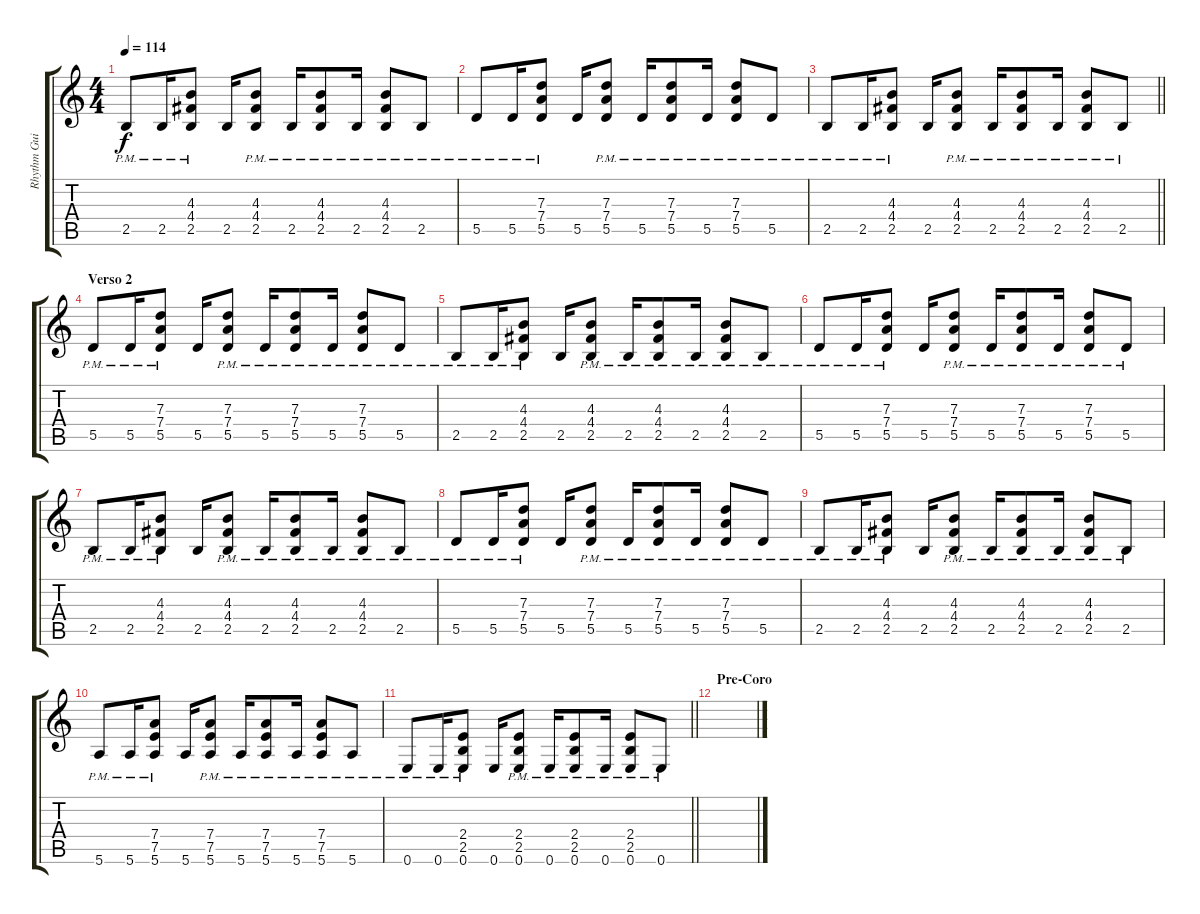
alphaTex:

\track ("Rhythm Guitar 1 (?)" "Rhythm Gui") {instrument electricguitarclean}
\staff {score tabs}
\tuning (E4 B3 G3 D3 A2 E2) {hide}
\ts (4 4)
\tempo 114
\clef g2
\ks c
2.5{pm}.8{dy f} 2.5{pm}.16 (4.3 4.4 2.5{pm}).8 2.5.16 (4.3 4.4 2.5{pm}).8 2.5{pm}.16 (4.3 4.4 2.5{pm}).8 2.5{pm}.16 (4.3{pm} 4.4{pm} 2.5{pm}).8 2.5{pm}.8 |
5.5{pm}.8 5.5{pm}.16 (7.3 7.4 5.5{pm}).8 5.5.16 (7.3 7.4 5.5{pm}).8 5.5{pm}.16 (7.3 7.4 5.5{pm}).8 5.5{pm}.16 (7.3{pm} 7.4{pm} 5.5{pm}).8 5.5{pm}.8 |
\barLineRight lightlight
2.5{pm}.8 2.5{pm}.16 (4.3 4.4 2.5{pm}).8 2.5.16 (4.3 4.4 2.5{pm}).8 2.5{pm}.16 (4.3 4.4 2.5{pm}).8 2.5{pm}.16 (4.3{pm} 4.4{pm} 2.5{pm}).8 2.5{pm}.8 |
\section ("" "Verso 2")
5.5{pm}.8 5.5{pm}.16 (7.3 7.4 5.5{pm}).8 5.5.16 (7.3 7.4 5.5{pm}).8 5.5{pm}.16 (7.3 7.4 5.5{pm}).8 5.5{pm}.16 (7.3{pm} 7.4{pm} 5.5{pm}).8 5.5{pm}.8 |
2.5{pm}.8 2.5{pm}.16 (4.3 4.4 2.5{pm}).8 2.5.16 (4.3 4.4 2.5{pm}).8 2.5{pm}.16 (4.3 4.4 2.5{pm}).8 2.5{pm}.16 (4.3{pm} 4.4{pm} 2.5{pm}).8 2.5{pm}.8 |
5.5{pm}.8 5.5{pm}.16 (7.3 7.4 5.5{pm}).8 5.5.16 (7.3 7.4 5.5{pm}).8 5.5{pm}.16 (7.3 7.4 5.5{pm}).8 5.5{pm}.16 (7.3{pm} 7.4{pm} 5.5{pm}).8 5.5{pm}.8 |
2.5{pm}.8 2.5{pm}.16 (4.3 4.4 2.5{pm}).8 2.5.16 (4.3 4.4 2.5{pm}).8 2.5{pm}.16 (4.3 4.4 2.5{pm}).8 2.5{pm}.16 (4.3{pm} 4.4{pm} 2.5{pm}).8 2.5{pm}.8 |
5.5{pm}.8 5.5{pm}.16 (7.3 7.4 5.5{pm}).8 5.5.16 (7.3 7.4 5.5{pm}).8 5.5{pm}.16 (7.3 7.4 5.5{pm}).8 5.5{pm}.16 (7.3{pm} 7.4{pm} 5.5{pm}).8 5.5{pm}.8 |
2.5{pm}.8 2.5{pm}.16 (4.3 4.4 2.5{pm}).8 2.5.16 (4.3 4.4 2.5{pm}).8 2.5{pm}.16 (4.3 4.4 2.5{pm}).8 2.5{pm}.16 (4.3{pm} 4.4{pm} 2.5{pm}).8 2.5{pm}.8 |
5.6{pm}.8 5.6{pm}.16 (7.4 7.5 5.6{pm}).8 5.6.16 (7.4 7.5 5.6{pm}).8 5.6{pm}.16 (7.4 7.5 5.6{pm}).8 5.6{pm}.16 (7.4{pm} 7.5 5.6{pm}).8 5.6{pm}.8 |
\barLineRight lightlight
0.6{pm}.8 0.6{pm}.16 (2.4 2.5 0.6{pm}).8 0.6.16 (2.4 2.5 0.6{pm}).8 0.6{pm}.16 (2.4 2.5 0.6{pm}).8 0.6{pm}.16 (2.4{pm} 2.5 0.6{pm}).8 0.6{pm}.8 |
\section ("" "Pre-Coro")
